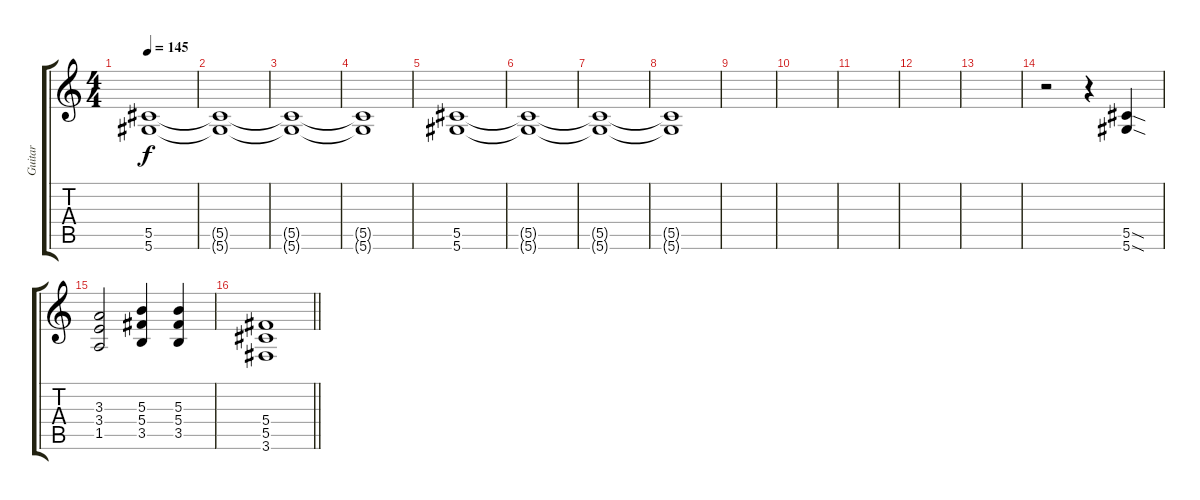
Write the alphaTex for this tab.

\track ("Guitar" "Guitar") {instrument distortionguitar}
\staff {score tabs}
\tuning (Eb4 Bb3 Gb3 Db3 Ab2 Eb2) {hide}
\ts (4 4)
\tempo 145
\clef g2
\ks c
(5.5 5.6).1{dy f} |
(5.5{t} 5.6{t}).1{volume 9} |
(5.5{t} 5.6{t}).1 |
(5.5{t} 5.6{t}).1 |
(5.5 5.6).1{volume 14} |
(5.5{t} 5.6{t}).1{volume 9} |
(5.5{t} 5.6{t}).1 |
(5.5{t} 5.6{t}).1 |
|
|
|
|
|
r.2 r.4 (5.5{sod} 5.6{sod}).4 |
(3.3 3.4 1.5).2 (5.3 5.4 3.5).4 (5.3 5.4 3.5).4 |
\barLineRight lightlight
(5.4 5.5 3.6).1
